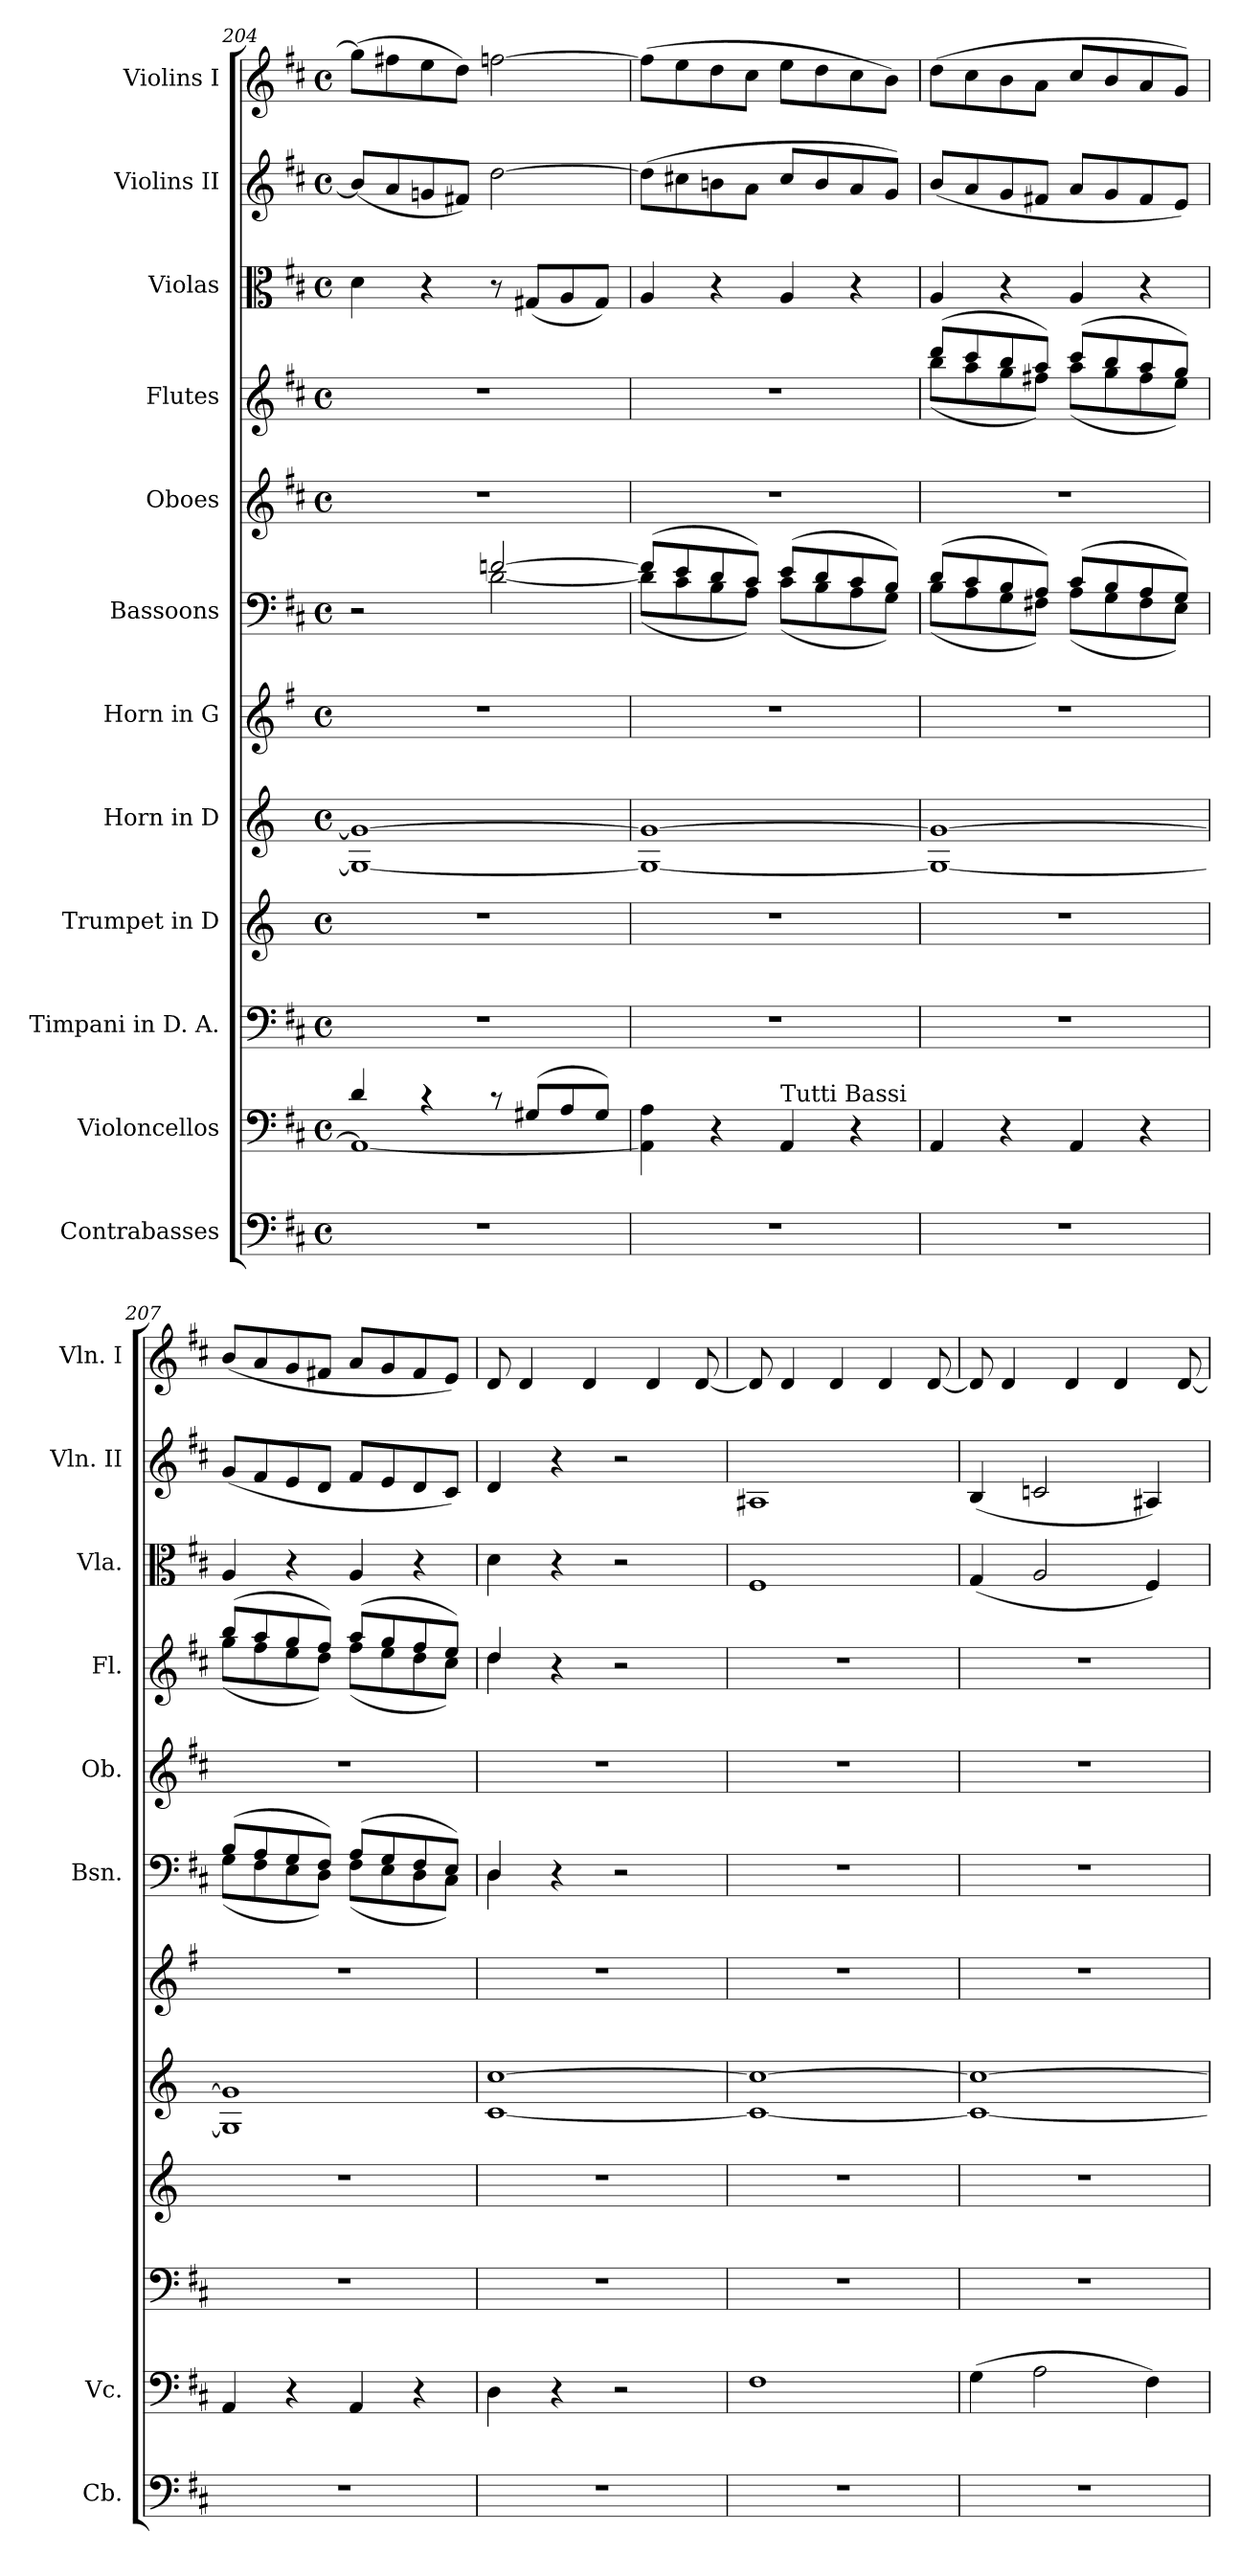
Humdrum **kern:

**kern	**kern	**kern	**kern	**kern	**kern	**kern	**kern	**kern	**kern	**kern	**kern
*part12	*part11	*part10	*part9	*part8	*part7	*part6	*part5	*part4	*part3	*part2	*part1
*staff12	*staff11	*staff10	*staff9	*staff8	*staff7	*staff6	*staff5	*staff4	*staff3	*staff2	*staff1
*I"Contrabasses	*I"Violoncellos	*I"Timpani in D. A.	*I"Trumpet in D	*I"Horn in D	*I"Horn in G	*I"Bassoons	*I"Oboes	*I"Flutes	*I"Violas	*I"Violins II	*I"Violins I
*I'Cb.	*I'Vc.	*	*	*	*	*I'Bsn.	*I'Ob.	*I'Fl.	*I'Vla.	*I'Vln. II	*I'Vln. I
!!LO:PB:g=z
*clefF4	*clefF4	*clefF4	*clefG2	*clefG2	*clefG2	*clefF4	*clefG2	*clefG2	*clefC3	*clefG2	*clefG2
*ITrd7c12	*	*	*ITrd-1c-2	*ITrd6c10	*ITrd3c5	*	*	*	*	*	*
*k[f#c#]	*k[f#c#]	*k[f#c#]	*k[f#c#]	*k[f#c#]	*k[f#c#]	*k[f#c#]	*k[f#c#]	*k[f#c#]	*k[f#c#]	*k[f#c#]	*k[f#c#]
*M4/4	*M4/4	*M4/4	*M4/4	*M4/4	*M4/4	*M4/4	*M4/4	*M4/4	*M4/4	*M4/4	*M4/4
*met(c)	*met(c)	*met(c)	*met(c)	*met(c)	*met(c)	*met(c)	*met(c)	*met(c)	*met(c)	*met(c)	*met(c)
=204	=204	=204	=204	=204	=204	=204	=204	=204	=204	=204	=204
*	*^	*	*	*	*	*^	*	*	*	*	*
1r	4d/	1AA_	1r	1r	1AA_ 1A_	1r	2r	2ryy	1r	1r	4d\	(<8b-/L]	(>8gg\L]
.	.	.	.	.	.	.	.	.	.	.	.	8a/	8ff#X\
.	4r	.	.	.	.	.	.	.	.	.	4r	8gn/	8ee\
.	.	.	.	.	.	.	.	.	.	.	.	8f#X/J)	8dd\J)
.	8r	.	.	.	.	.	[2fn/	[2d\	.	.	8r	[2dd\	[2ffn\
.	(>8G#X/L	.	.	.	.	.	.	.	.	.	(<8G#X/L	.	.
.	8A/	.	.	.	.	.	.	.	.	.	8A/	.	.
.	8G#/J)	.	.	.	.	.	.	.	.	.	8G#/J)	.	.
*	*v	*v	*	*	*	*	*	*	*	*	*	*	*
=205	=205	=205	=205	=205	=205	=205	=205	=205	=205	=205	=205	=205
1r	4AA\] 4A\	1r	1r	1AA_ 1A_	1r	(>8f/L]	(<8d\L]	1r	1r	4A/	(>8dd\L]	(>8ff\L]
.	.	.	.	.	.	8e/	8c#\	.	.	.	8cc#X\	8ee\
.	4r	.	.	.	.	8d/	8B\	.	.	4r	8bn\	8dd\
.	.	.	.	.	.	8c#/J)	8A\J)	.	.	.	8a\J	8cc#\J
!	!LO:TX:a:t=Tutti Bassi	!	!	!	!	!	!	!	!	!	!	!
.	4AA/	.	.	.	.	(>8e/L	(<8c#\L	.	.	4A/	8cc#/L	8ee\L
.	.	.	.	.	.	8d/	8B\	.	.	.	8b/	8dd\
.	4r	.	.	.	.	8c#/	8A\	.	.	4r	8a/	8cc#\
.	.	.	.	.	.	8B/J)	8G\J)	.	.	.	8g/J)	8b\J)
=206	=206	=206	=206	=206	=206	=206	=206	=206	=206	=206	=206	=206
*	*	*	*	*	*	*	*	*	*^	*	*	*
1r	4AA/	1r	1r	1AA_ 1A_	1r	(>8d/L	(<8B\L	1r	(>8ddd/L	(<8bb\L	4A/	(<8b/L	(>8dd\L
.	.	.	.	.	.	8c#/	8A\	.	8ccc#/	8aa\	.	8a/	8cc#\
.	4r	.	.	.	.	8B/	8G\	.	8bb/	8gg\	4r	8g/	8b\
.	.	.	.	.	.	8A/J)	8F#X\J)	.	8aa/J)	8ff#X\J)	.	8f#X/J	8a\J
.	4AA/	.	.	.	.	(>8c#/L	(<8A\L	.	(>8ccc#/L	(<8aa\L	4A/	8a/L	8cc#/L
.	.	.	.	.	.	8B/	8G\	.	8bb/	8gg\	.	8g/	8b/
.	4r	.	.	.	.	8A/	8F#\	.	8aa/	8ff#\	4r	8f#/	8a/
.	.	.	.	.	.	8G/J)	8E\J)	.	8gg/J)	8ee\J)	.	8e/J)	8g/J)
!!LO:PB:g=z
=207	=207	=207	=207	=207	=207	=207	=207	=207	=207	=207	=207	=207	=207
1r	4AA/	1r	1r	1AA] 1A]	1r	(>8B/L	(<8G\L	1r	(>8bb/L	(<8gg\L	4A/	(<8g/L	(<8b/L
.	.	.	.	.	.	8A/	8F#\	.	8aa/	8ff#\	.	8f#/	8a/
.	4r	.	.	.	.	8G/	8E\	.	8gg/	8ee\	4r	8e/	8g/
.	.	.	.	.	.	8F#/J)	8D\J)	.	8ff#/J)	8dd\J)	.	8d/J	8f#X/J
.	4AA/	.	.	.	.	(>8A/L	(<8F#\L	.	(>8aa/L	(<8ff#\L	4A/	8f#/L	8a/L
.	.	.	.	.	.	8G/	8E\	.	8gg/	8ee\	.	8e/	8g/
.	4r	.	.	.	.	8F#/	8D\	.	8ff#/	8dd\	4r	8d/	8f#/
.	.	.	.	.	.	8E/J)	8C#\J)	.	8ee/J)	8cc#\J)	.	8c#/J)	8e/J)
=208	=208	=208	=208	=208	=208	=208	=208	=208	=208	=208	=208	=208	=208
1r	4D\	1r	1r	[1D [1d	1r	4D/	4D\	1r	4dd/	4dd\	4d\	4d/	8d/
.	.	.	.	.	.	.	.	.	.	.	.	.	4d/
.	4r	.	.	.	.	4r	2.ryy	.	4r	2.ryy	4r	4r	.
.	.	.	.	.	.	.	.	.	.	.	.	.	4d/
.	2r	.	.	.	.	2r	.	.	2r	.	2r	2r	.
.	.	.	.	.	.	.	.	.	.	.	.	.	4d/
.	.	.	.	.	.	.	.	.	.	.	.	.	[8d/
*	*	*	*	*	*	*v	*v	*	*v	*v	*	*	*
=209	=209	=209	=209	=209	=209	=209	=209	=209	=209	=209	=209
1r	1F#	1r	1r	1D_ 1d_	1r	1r	1r	1r	1F#	1A#X	8d/]
.	.	.	.	.	.	.	.	.	.	.	4d/
.	.	.	.	.	.	.	.	.	.	.	4d/
.	.	.	.	.	.	.	.	.	.	.	4d/
.	.	.	.	.	.	.	.	.	.	.	[8d/
=210	=210	=210	=210	=210	=210	=210	=210	=210	=210	=210	=210
1r	(>4G\	1r	1r	1D_ 1d_	1r	1r	1r	1r	(<4G/	(<4B/	8d/]
.	.	.	.	.	.	.	.	.	.	.	4d/
.	2A\	.	.	.	.	.	.	.	2A/	2cn/	.
.	.	.	.	.	.	.	.	.	.	.	4d/
.	.	.	.	.	.	.	.	.	.	.	4d/
.	4F#\)	.	.	.	.	.	.	.	4F#/)	4A#X/)	.
.	.	.	.	.	.	.	.	.	.	.	[8d/
=	=	=	=	=	=	=	=	=	=	=	=
*-	*-	*-	*-	*-	*-	*-	*-	*-	*-	*-	*-
